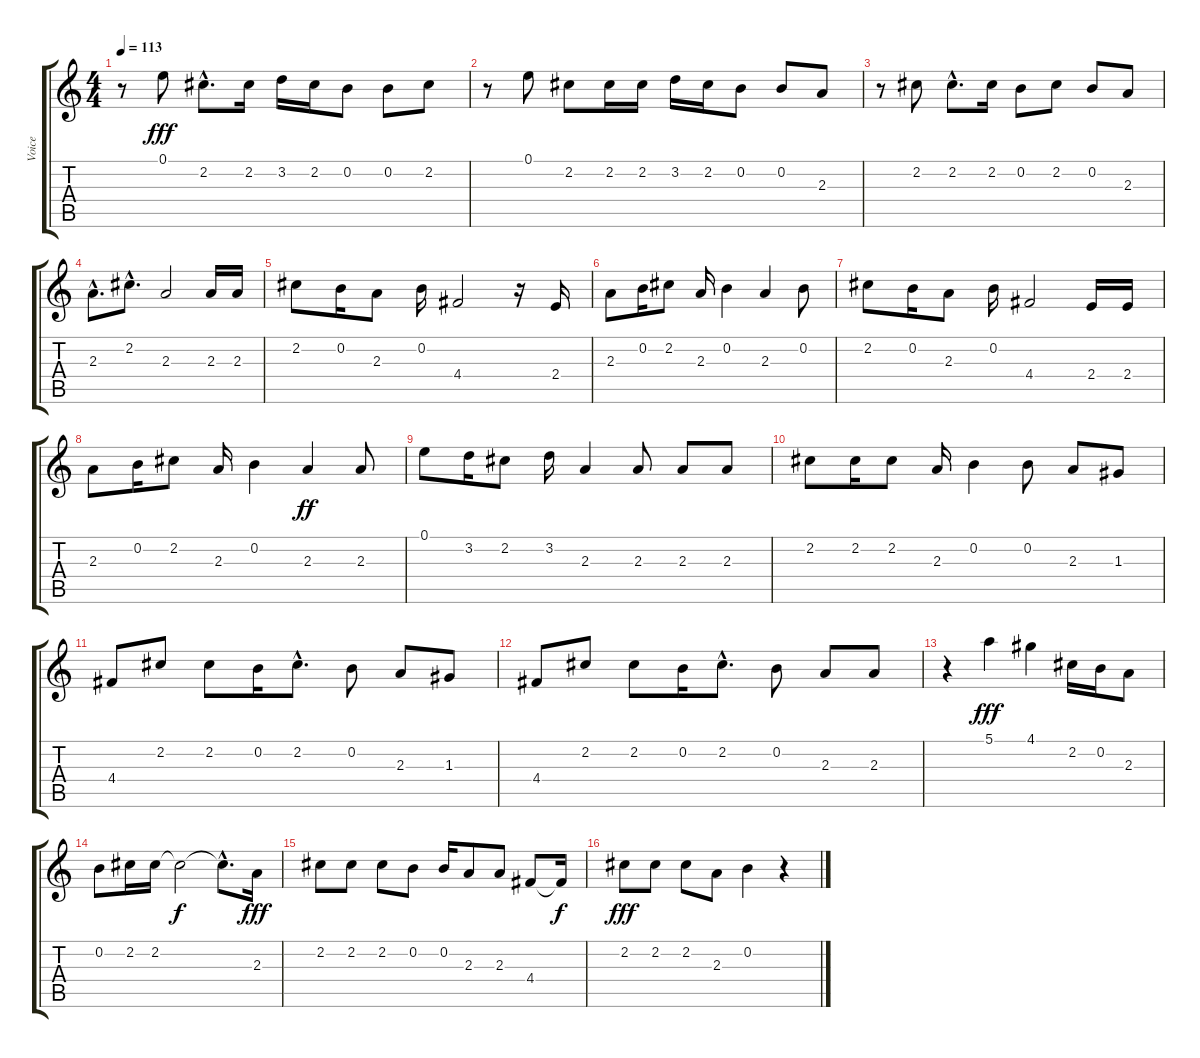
\track ("Voice" "Voice") {instrument acousticguitarnylon}
\staff {score tabs}
\tuning (E4 B3 G3 D3 A2 E2) {hide}
\ts (4 4)
\tempo 113
\clef g2
\ks c
r.8{dy f} 0.1.8{dy fff} 2.2{hac}.8{d} 2.2.16 3.2.16 2.2.16 0.2.8 0.2.8 2.2.8 |
r.8 0.1.8 2.2.8 2.2.16 2.2.16 3.2.16 2.2.16 0.2.8 0.2.8 2.3.8 |
r.8 2.2.8 2.2{hac}.8{d} 2.2.16 0.2.8 2.2.8 0.2.8 2.3.8 |
2.3{hac}.8{d} 2.2{hac}.8{d} 2.3.2 2.3.16 2.3.16 |
2.2.8 0.2.16 2.3.8 0.2.16 4.4.2 r.16 2.4.16 |
2.3.8 0.2.16 2.2.8 2.3.16 0.2.4 2.3.4 0.2.8 |
2.2.8 0.2.16 2.3.8 0.2.16 4.4.2 2.4.16 2.4.16 |
2.3.8 0.2.16 2.2.8 2.3.16 0.2.4 2.3.4{dy ff} 2.3.8 |
0.1.8 3.2.16 2.2.8 3.2.16 2.3.4 2.3.8 2.3.8 2.3.8 |
2.2.8 2.2.16 2.2.8 2.3.16 0.2.4 0.2.8 2.3.8 1.3.8 |
4.4.8 2.2.8 2.2.8 0.2.16 2.2{hac}.8{d} 0.2.8 2.3.8 1.3.8 |
4.4.8 2.2.8 2.2.8 0.2.16 2.2{hac}.8{d} 0.2.8 2.3.8 2.3.8 |
r.4 5.1.4{dy fff} 4.1.4 2.2.16 0.2.16 2.3.8 |
0.2.8 2.2.16 2.2.16 2.2{t}.2{dy f} 2.2{hac t}.8{d} 2.3.16{dy fff} |
2.2.8 2.2.8 2.2.8 0.2.8 0.2.16 2.3.8 2.3.8 4.4.8 4.4{t}.16{dy f} |
2.2.8{dy fff} 2.2.8 2.2.8 2.3.8 0.2.4 r.4
